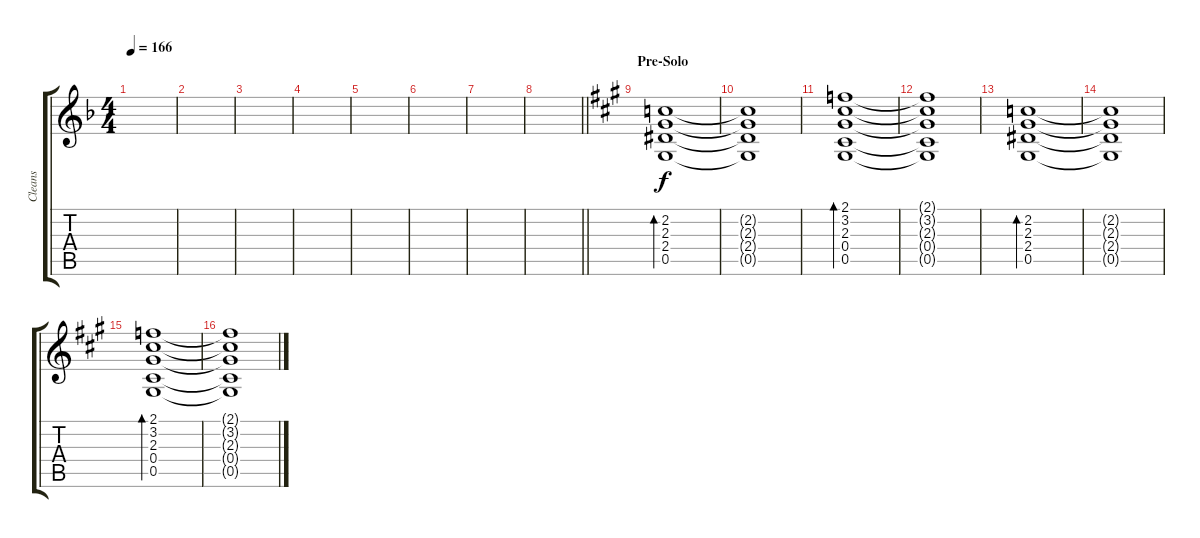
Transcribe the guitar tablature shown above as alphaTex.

\track ("Cleans" "Cleans") {instrument distortionguitar}
\staff {score tabs}
\tuning (Eb4 Bb3 Gb3 Db3 Ab2 Eb2) {hide}
\ts (4 4)
\tempo 166
\clef g2
\ks f
|
|
|
|
|
|
|
\barLineRight lightlight
|
\section ("" "Pre-Solo")
\ks a
(2.2 2.3 2.4 0.5).1{bd 240 instrument electricguitarjazz} |
(2.2{t} 2.3{t} 2.4{t} 0.5{t}).1 |
(2.1 3.2 2.3 0.4 0.5).1{bd 240} |
(2.1{t} 3.2{t} 2.3{t} 0.4{t} 0.5{t}).1 |
(2.2 2.3 2.4 0.5).1{bd 240} |
(2.2{t} 2.3{t} 2.4{t} 0.5{t}).1 |
(2.1 3.2 2.3 0.4 0.5).1{bd 240} |
(2.1{t} 3.2{t} 2.3{t} 0.4{t} 0.5{t}).1
